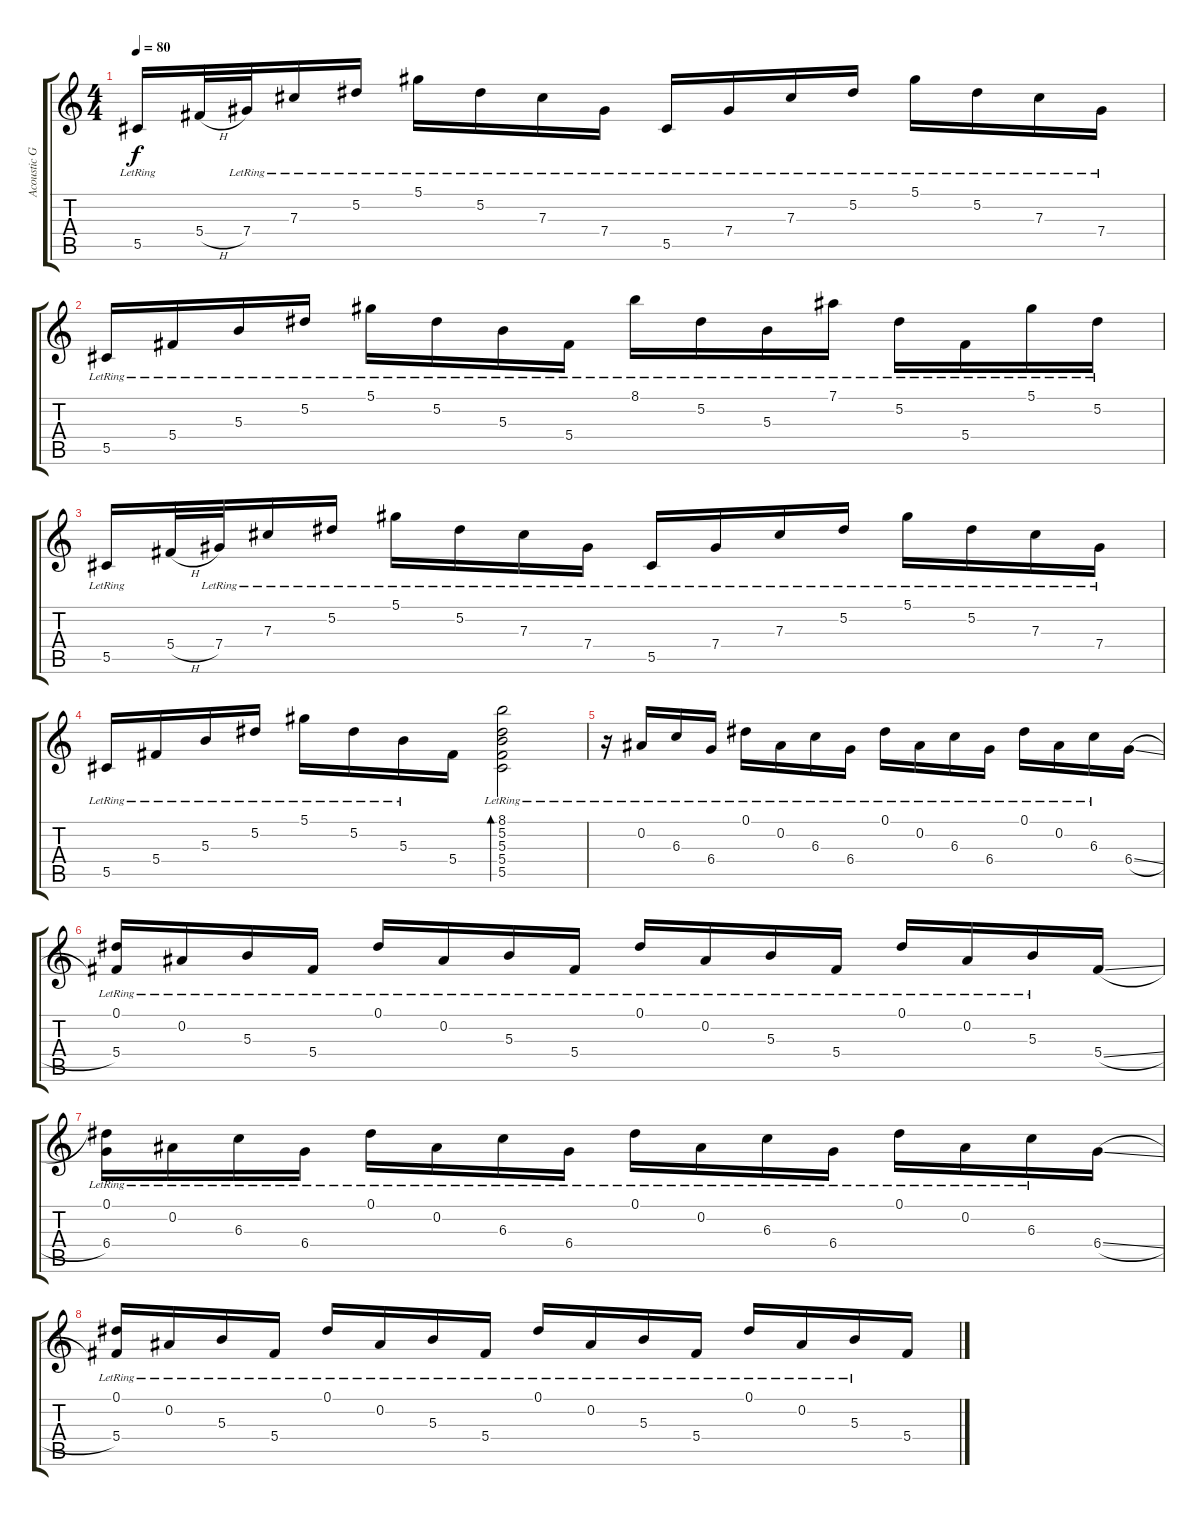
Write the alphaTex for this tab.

\track ("Acoustic Guitar/Vocals" "Acoustic G") {instrument acousticguitarsteel}
\staff {score tabs}
\tuning (Eb4 Bb3 Gb3 Db3 Ab2 Eb2) {hide}
\ts (4 4)
\tempo 80
\clef g2
\ks c
5.5{lr}.16{dy f} 5.4{h}.32 7.4{lr}.32 7.3{lr}.16 5.2{lr}.16 5.1{lr}.16 5.2{lr}.16 7.3{lr}.16 7.4{lr}.16 5.5{lr}.16 7.4{lr}.16 7.3{lr}.16 5.2{lr}.16 5.1{lr}.16 5.2{lr}.16 7.3{lr}.16 7.4{lr}.16 |
5.5{lr}.16 5.4{lr}.16 5.3{lr}.16 5.2{lr}.16 5.1{lr}.16 5.2{lr}.16 5.3{lr}.16 5.4{lr}.16 8.1{lr}.16 5.2{lr}.16 5.3{lr}.16 7.1{lr}.16 5.2{lr}.16 5.4{lr}.16 5.1{lr}.16 5.2{lr}.16 |
5.5{lr}.16 5.4{h}.32 7.4{lr}.32 7.3{lr}.16 5.2{lr}.16 5.1{lr}.16 5.2{lr}.16 7.3{lr}.16 7.4{lr}.16 5.5{lr}.16 7.4{lr}.16 7.3{lr}.16 5.2{lr}.16 5.1{lr}.16 5.2{lr}.16 7.3{lr}.16 7.4{lr}.16 |
5.5{lr}.16 5.4{lr}.16 5.3{lr}.16 5.2{lr}.16 5.1{lr}.16 5.2{lr}.16 5.3{lr}.16 5.4.16 (8.1{lr} 5.2{lr} 5.3{lr} 5.4{lr} 5.5{lr}).2{bd 120} |
r.16{volume 5} 0.2{lr}.16{volume 14} 6.3{lr}.16 6.4{lr}.16 0.1{lr}.16 0.2{lr}.16 6.3{lr}.16 6.4{lr}.16 0.1{lr}.16 0.2{lr}.16 6.3{lr}.16 6.4{lr}.16 0.1{lr}.16 0.2{lr}.16 6.3{lr}.16 6.4{sl}.16 |
(0.1{lr} 5.4{lr}).16 0.2{lr}.16 5.3{lr}.16 5.4{lr}.16 0.1{lr}.16 0.2{lr}.16 5.3{lr}.16 5.4{lr}.16 0.1{lr}.16 0.2{lr}.16 5.3{lr}.16 5.4{lr}.16 0.1{lr}.16 0.2{lr}.16 5.3{lr}.16 5.4{sl}.16 |
(0.1{lr} 6.4{lr}).16 0.2{lr}.16 6.3{lr}.16 6.4{lr}.16 0.1{lr}.16 0.2{lr}.16 6.3{lr}.16 6.4{lr}.16 0.1{lr}.16 0.2{lr}.16 6.3{lr}.16 6.4{lr}.16 0.1{lr}.16 0.2{lr}.16 6.3{lr}.16 6.4{sl}.16 |
(0.1{lr} 5.4{lr}).16 0.2{lr}.16 5.3{lr}.16 5.4{lr}.16 0.1{lr}.16 0.2{lr}.16 5.3{lr}.16 5.4{lr}.16 0.1{lr}.16 0.2{lr}.16 5.3{lr}.16 5.4{lr}.16 0.1{lr}.16 0.2{lr}.16 5.3{lr}.16 5.4.16
